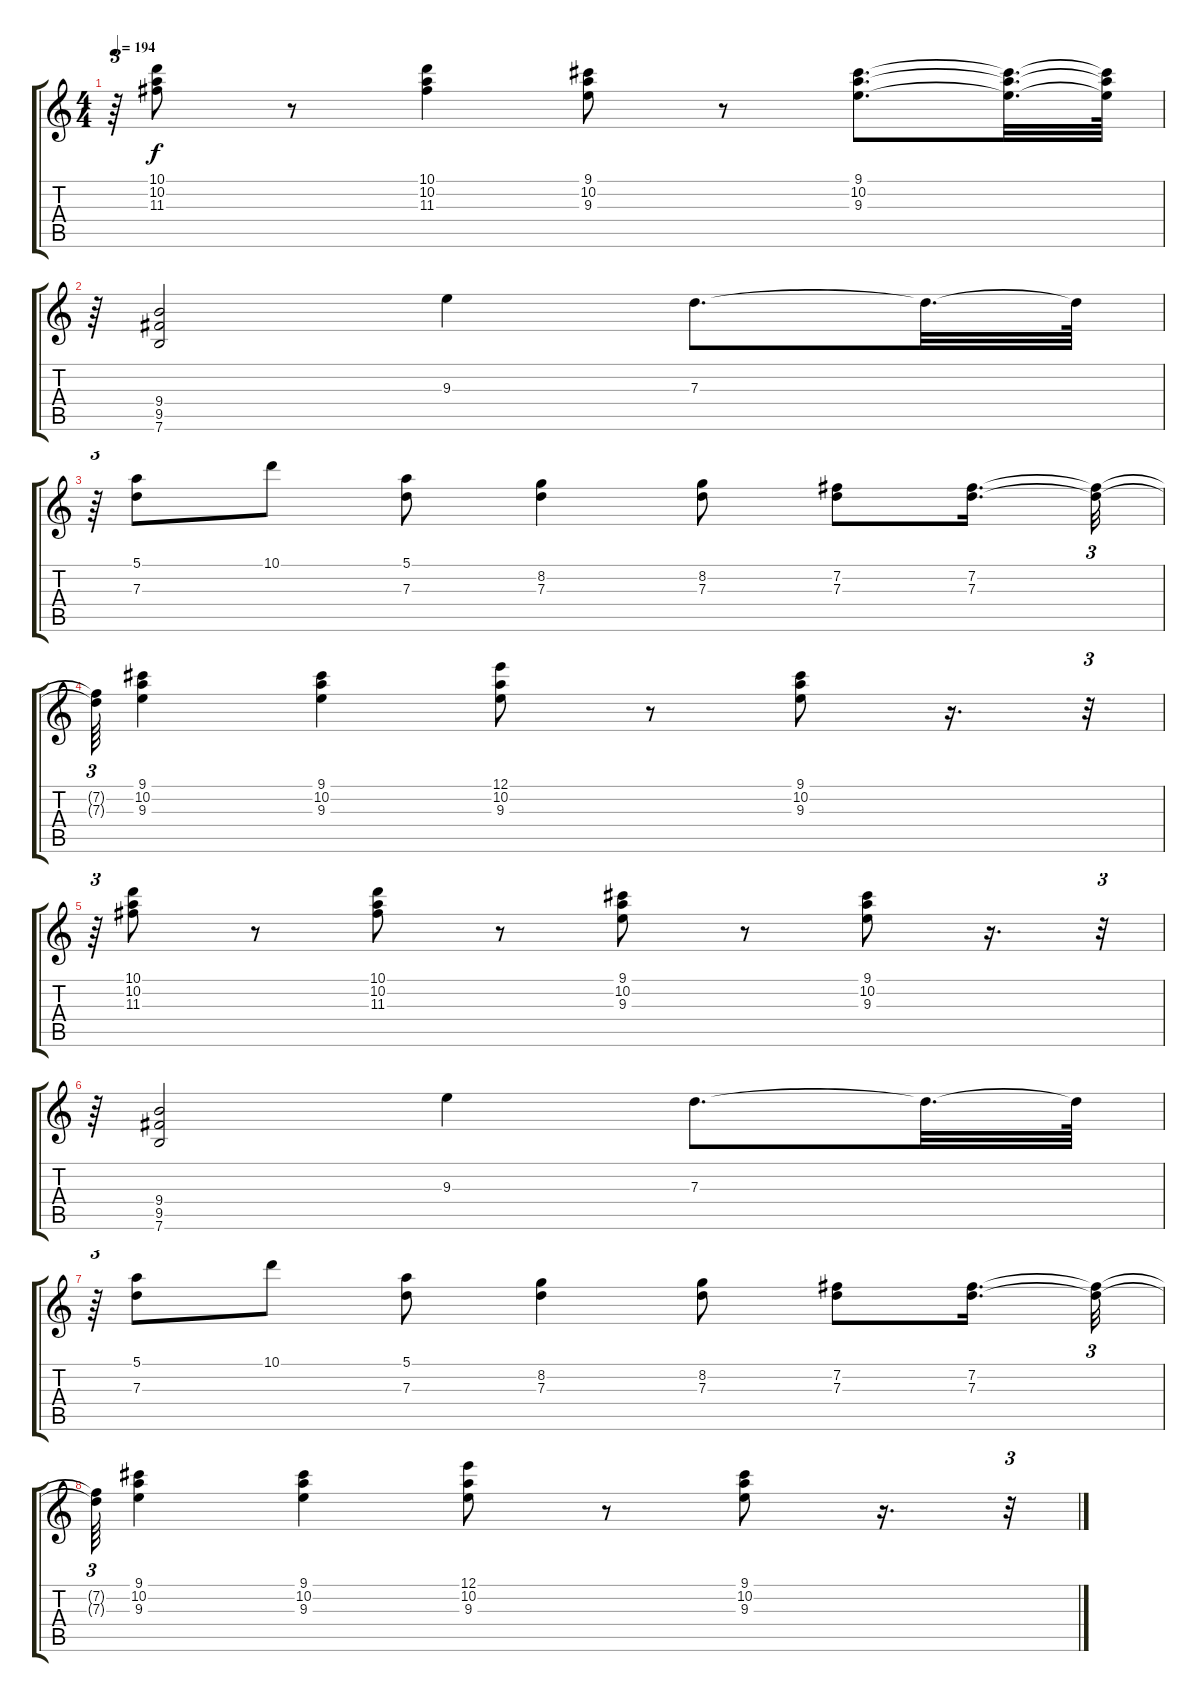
\track "" {instrument distortionguitar}
\staff {score tabs}
\tuning (E4 B3 G3 D3 A2 E2) {hide}
\ts (4 4)
\tempo 194
\clef g2
\ks c
r.64{tu (3 2) dy f} (10.1 10.2 11.3).8 r.8 (10.1 10.2 11.3).4 (9.1 10.2 9.3).8 r.8 (9.1 10.2 9.3).8{d} (9.1{t} 10.2{t} 9.3{t}).32{d} (9.1{t} 10.2{t} 9.3{t}).64 |
r.64{tu (3 2)} (9.4 9.5 7.6).2 9.3.4 7.3.8{d} 7.3{t}.32{d} 7.3{t}.64 |
r.64{tu (3 2)} (5.1 7.3).8 10.1.8 (5.1 7.3).8 (8.2 7.3).4 (8.2 7.3).8 (7.2 7.3).8 (7.2 7.3).16{d} (7.2{t} 7.3{t}).32{tu (3 2)} |
(7.2{t} 7.3{t}).64{tu (3 2)} (9.1 10.2 9.3).4 (9.1 10.2 9.3).4 (12.1 10.2 9.3).8 r.8 (9.1 10.2 9.3).8 r.16{d} r.32{tu (3 2)} |
r.64{tu (3 2)} (10.1 10.2 11.3).8 r.8 (10.1 10.2 11.3).8 r.8 (9.1 10.2 9.3).8 r.8 (9.1 10.2 9.3).8 r.16{d} r.32{tu (3 2)} |
r.64{tu (3 2)} (9.4 9.5 7.6).2 9.3.4 7.3.8{d} 7.3{t}.32{d} 7.3{t}.64 |
r.64{tu (3 2)} (5.1 7.3).8 10.1.8 (5.1 7.3).8 (8.2 7.3).4 (8.2 7.3).8 (7.2 7.3).8 (7.2 7.3).16{d} (7.2{t} 7.3{t}).32{tu (3 2)} |
(7.2{t} 7.3{t}).64{tu (3 2)} (9.1 10.2 9.3).4 (9.1 10.2 9.3).4 (12.1 10.2 9.3).8 r.8 (9.1 10.2 9.3).8 r.16{d} r.32{tu (3 2)}
